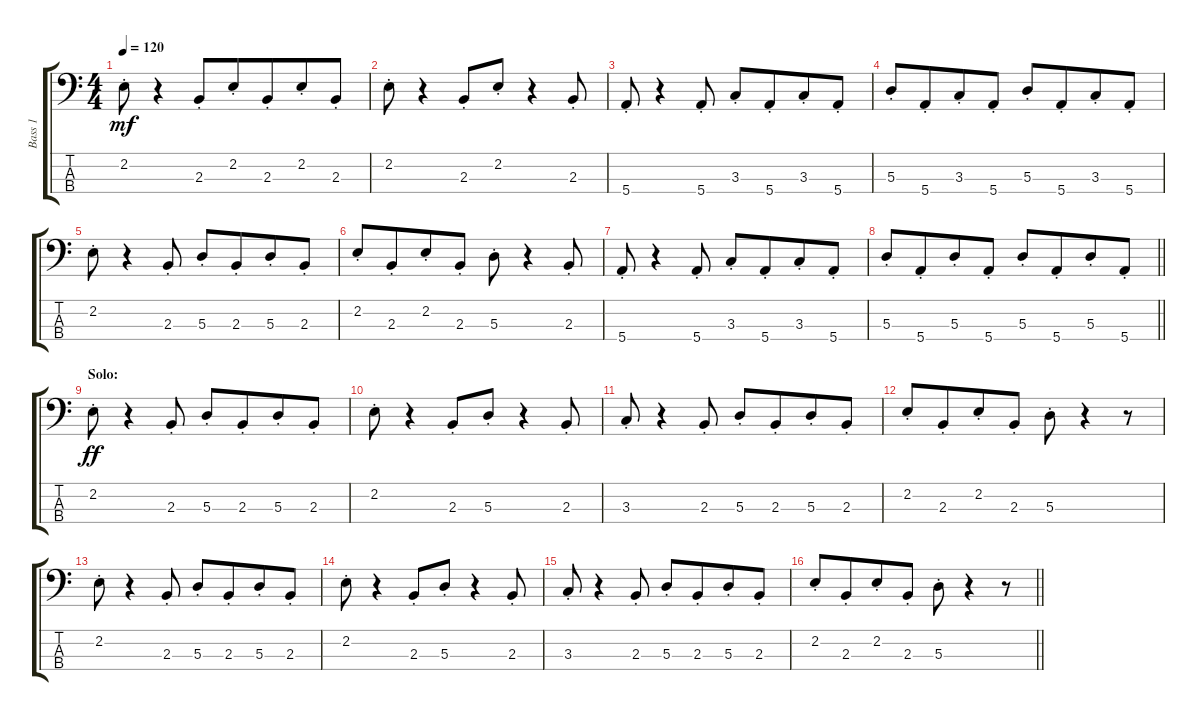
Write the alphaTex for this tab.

\track ("Bass 1" "Bass 1") {instrument electricbasspick}
\staff {score tabs}
\tuning (G2 D2 A1 E1) {hide}
\ts (4 4)
\tempo 120
\clef f4
\ks c
2.2{st}.8{dy mf} r.4 2.3{st}.8{beam merge} 2.2{st}.8 2.3{st}.8{beam merge} 2.2{st}.8 2.3{st}.8 |
2.2{st}.8 r.4 2.3{st}.8{beam merge} 2.2{st}.8 r.4 2.3{st}.8 |
5.4{st}.8 r.4 5.4{st}.8 3.3{st}.8 5.4{st}.8{beam merge} 3.3{st}.8 5.4{st}.8 |
5.3{st}.8 5.4{st}.8{beam merge} 3.3{st}.8 5.4{st}.8 5.3{st}.8 5.4{st}.8{beam merge} 3.3{st}.8 5.4{st}.8 |
2.2{st}.8 r.4 2.3{st}.8 5.3{st}.8 2.3{st}.8{beam merge} 5.3{st}.8 2.3{st}.8 |
2.2{st}.8 2.3{st}.8{beam merge} 2.2{st}.8 2.3{st}.8 5.3{st}.8 r.4 2.3{st}.8 |
5.4{st}.8 r.4 5.4{st}.8 3.3{st}.8 5.4{st}.8{beam merge} 3.3{st}.8 5.4{st}.8 |
\barLineRight lightlight
5.3{st}.8 5.4{st}.8{beam merge} 5.3{st}.8 5.4{st}.8 5.3{st}.8 5.4{st}.8{beam merge} 5.3{st}.8 5.4{st}.8 |
\section ("" "Solo:")
2.2{st}.8{dy ff} r.4 2.3{st}.8 5.3{st}.8 2.3{st}.8{beam merge} 5.3{st}.8 2.3{st}.8 |
2.2{st}.8 r.4 2.3{st}.8{beam merge} 5.3{st}.8 r.4 2.3{st}.8 |
3.3{st}.8 r.4 2.3{st}.8 5.3{st}.8 2.3{st}.8{beam merge} 5.3{st}.8 2.3{st}.8 |
2.2{st}.8 2.3{st}.8{beam merge} 2.2{st}.8 2.3{st}.8 5.3{st}.8 r.4 r.8 |
2.2{st}.8 r.4 2.3{st}.8 5.3{st}.8 2.3{st}.8{beam merge} 5.3{st}.8 2.3{st}.8 |
2.2{st}.8 r.4 2.3{st}.8{beam merge} 5.3{st}.8 r.4 2.3{st}.8 |
3.3{st}.8 r.4 2.3{st}.8 5.3{st}.8 2.3{st}.8{beam merge} 5.3{st}.8 2.3{st}.8 |
\barLineRight lightlight
2.2{st}.8 2.3{st}.8{beam merge} 2.2{st}.8 2.3{st}.8 5.3{st}.8 r.4 r.8
